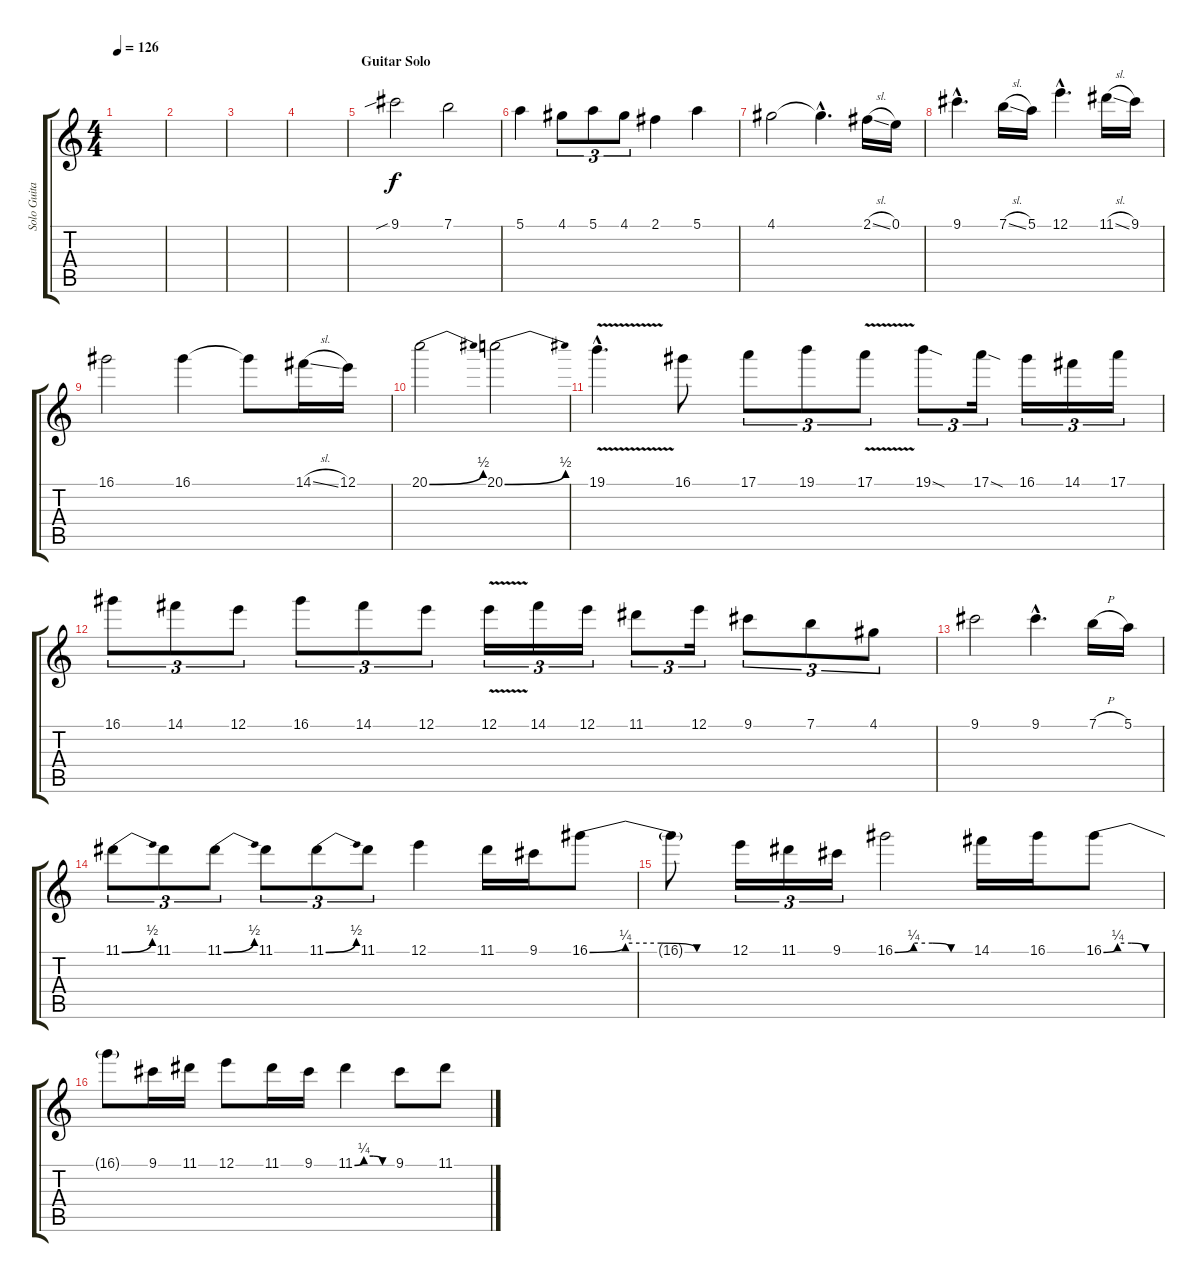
\track ("Solo Guitar" "Solo Guita") {instrument distortionguitar}
\staff {score tabs}
\tuning (E4 B3 G3 D3 A2 E2) {hide}
\ts (4 4)
\tempo 126
\clef g2
\ks c
|
|
|
|
\section ("" "Guitar Solo")
9.1{sib}.2 7.1.2 |
5.1.4 4.1.8{tu (3 2)} 5.1.8{tu (3 2)} 4.1.8{tu (3 2)} 2.1.4 5.1.4 |
4.1.2 4.1{hac t}.4{d} 2.1{sl}.16 0.1.16 |
9.1{hac}.4{d} 7.1{sl}.16 5.1.16 12.1{hac}.4{d} 11.1{sl}.16 9.1.16 |
16.1.2 16.1.4 16.1{t}.8 14.1{sl}.16 12.1.16 |
20.1{be (bend 0 0 60 2)}.2 20.1{be (bend 0 0 60 2)}.2 |
19.1{v hac}.4{d} 16.1.8 17.1.8{tu (3 2)} 19.1.8{tu (3 2)} 17.1{v}.8{tu (3 2)} 19.1{sod}.8{tu (3 2)} 17.1{sod}.16{tu (3 2)} 16.1.16{tu (3 2)} 14.1.16{tu (3 2)} 17.1.16{tu (3 2)} |
16.1.8{tu (3 2)} 14.1.8{tu (3 2)} 12.1.8{tu (3 2)} 16.1.8{tu (3 2)} 14.1.8{tu (3 2)} 12.1.8{tu (3 2)} 12.1{v}.16{tu (3 2)} 14.1.16{tu (3 2)} 12.1.16{tu (3 2)} 11.1.8{tu (3 2)} 12.1.16{tu (3 2)} 9.1.8{tu (3 2)} 7.1.8{tu (3 2)} 4.1.8{tu (3 2)} |
9.1.2 9.1{hac}.4{d} 7.1{h}.16 5.1.16 |
11.1{be (bend 0 0 60 2)}.8{tu (3 2)} 11.1.8{tu (3 2)} 11.1{be (bend 0 0 60 2)}.8{tu (3 2)} 11.1.8{tu (3 2)} 11.1{be (bend 0 0 60 2)}.8{tu (3 2)} 11.1.8{tu (3 2)} 12.1.4 11.1.16 9.1.16 16.1{be (custom 0 0 15 1 30 1 45 0 60 0)}.8 |
16.1{t}.8 12.1.16{tu (3 2)} 11.1.16{tu (3 2)} 9.1.16{tu (3 2)} 16.1{be (custom 0 0 15 1 30 1 45 0 60 0)}.2 14.1.16 16.1.16 16.1{be (custom 0 0 15 1 30 1 45 0 60 0)}.8 |
16.1{t}.8 9.1.16 11.1.16 12.1.8 11.1.16 9.1.16 11.1{be (custom 0 0 15 1 30 1 45 0 60 0)}.4 9.1.8 11.1.8
